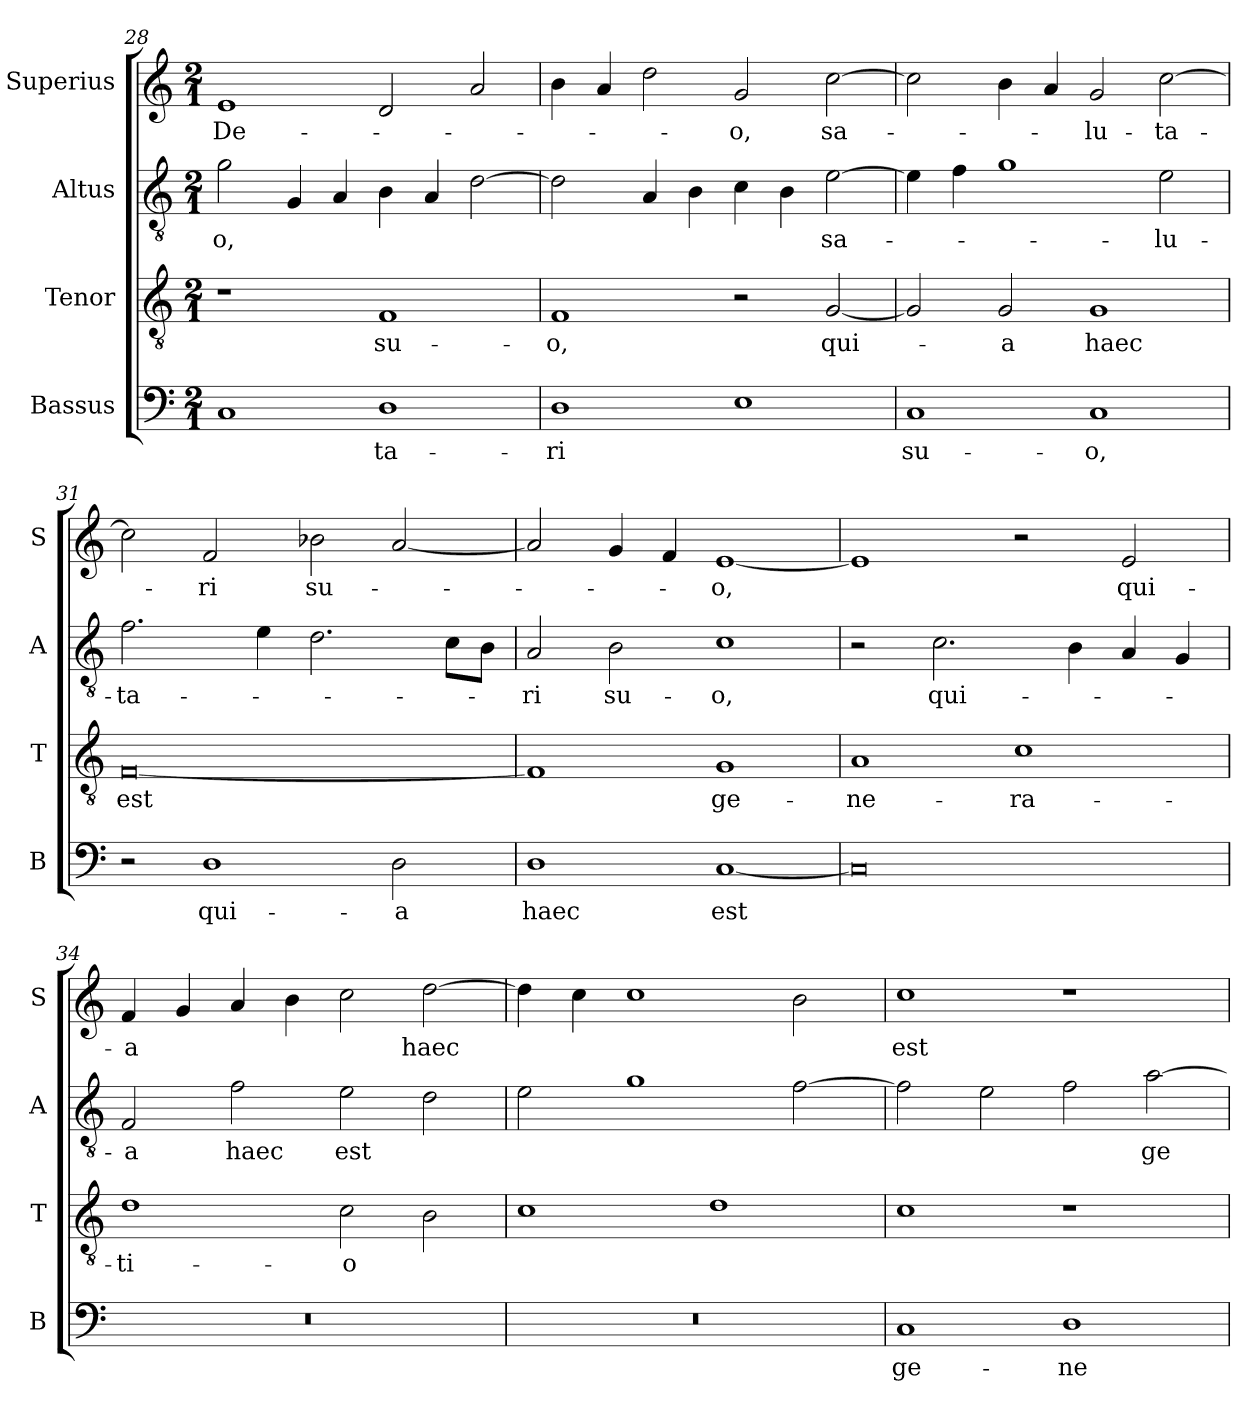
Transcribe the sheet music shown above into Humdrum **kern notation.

**kern	**text	**kern	**text	**kern	**text	**kern	**text
*part4	*part4	*part3	*part3	*part2	*part2	*part1	*part1
*staff4	*staff4	*staff3	*staff3	*staff2	*staff2	*staff1	*staff1
*I"Bassus	*	*I"Tenor	*	*I"Altus	*	*I"Superius	*
*I'B	*	*I'T	*	*I'A	*	*I'S	*
*clefF4	*	*clefGv2	*	*clefGv2	*	*clefG2	*
*k[]	*	*k[]	*	*k[]	*	*k[]	*
*M2/1	*	*M2/1	*	*M2/1	*	*M2/1	*
=28	=28	=28	=28	=28	=28	=28	=28
1C	.	1r	.	2g	-o,	1e	De-
.	.	.	.	4G	.	.	.
.	.	.	.	4A	.	.	.
1D	-ta-	1F	su-	4B	.	2d	.
.	.	.	.	4A	.	.	.
.	.	.	.	[2d	.	2a	.
=29	=29	=29	=29	=29	=29	=29	=29
1D	-ri	1F	-o,	2d]	.	4b	.
.	.	.	.	.	.	4a	.
.	.	.	.	4A	.	2dd	.
.	.	.	.	4B	.	.	.
1E	.	2r	.	4c	.	2g	-o,
.	.	.	.	4B	.	.	.
.	.	[2G	qui-	[2e	sa-	[2cc	sa-
=30	=30	=30	=30	=30	=30	=30	=30
1C	su-	2G]	.	4e]	.	2cc]	.
.	.	.	.	4f	.	.	.
.	.	2G	-a	1g	.	4b	.
.	.	.	.	.	.	4a	.
1C	-o,	1G	haec	.	.	2g	-lu-
.	.	.	.	2e	-lu-	[2cc	-ta-
=31	=31	=31	=31	=31	=31	=31	=31
2r	.	[0F	est	2.f	-ta-	2cc]	.
1D	qui-	.	.	.	.	2f	-ri
.	.	.	.	4e	.	.	.
.	.	.	.	2.d	.	2b-X	su-
2D	-a	.	.	.	.	[2a	.
.	.	.	.	8cL	.	.	.
.	.	.	.	8BJ	.	.	.
=32	=32	=32	=32	=32	=32	=32	=32
1D	haec	1F]	.	2A	-ri	2a]	.
.	.	.	.	2B	su-	4g	.
.	.	.	.	.	.	4f	.
[1C	est	1G	ge-	1c	-o,	[1e	-o,
=33	=33	=33	=33	=33	=33	=33	=33
0C]	.	1A	-ne-	2r	.	1e]	.
.	.	.	.	2.c	qui-	.	.
.	.	1c	-ra-	.	.	2r	.
.	.	.	.	4B	.	.	.
.	.	.	.	4A	.	2e	qui-
.	.	.	.	4G	.	.	.
=34	=34	=34	=34	=34	=34	=34	=34
0r	.	1d	-ti-	2F	-a	4f	-a
.	.	.	.	.	.	4g	.
.	.	.	.	2f	haec	4a	.
.	.	.	.	.	.	4b	.
.	.	2c	-o	2e	est	2cc	.
.	.	2B	.	2d	.	[2dd	haec
=35	=35	=35	=35	=35	=35	=35	=35
0r	.	1c	.	2e	.	4dd]	.
.	.	.	.	.	.	4cc	.
.	.	.	.	1g	.	1cc	.
.	.	1d	.	.	.	.	.
.	.	.	.	[2f	.	2b	.
=36	=36	=36	=36	=36	=36	=36	=36
1C	ge-	1c	.	2f]	.	1cc	est
.	.	.	.	2e	.	.	.
1D	-ne-	1r	.	2f	.	1r	.
.	.	.	.	[2a	ge-	.	.
=	=	=	=	=	=	=	=
*-	*-	*-	*-	*-	*-	*-	*-
